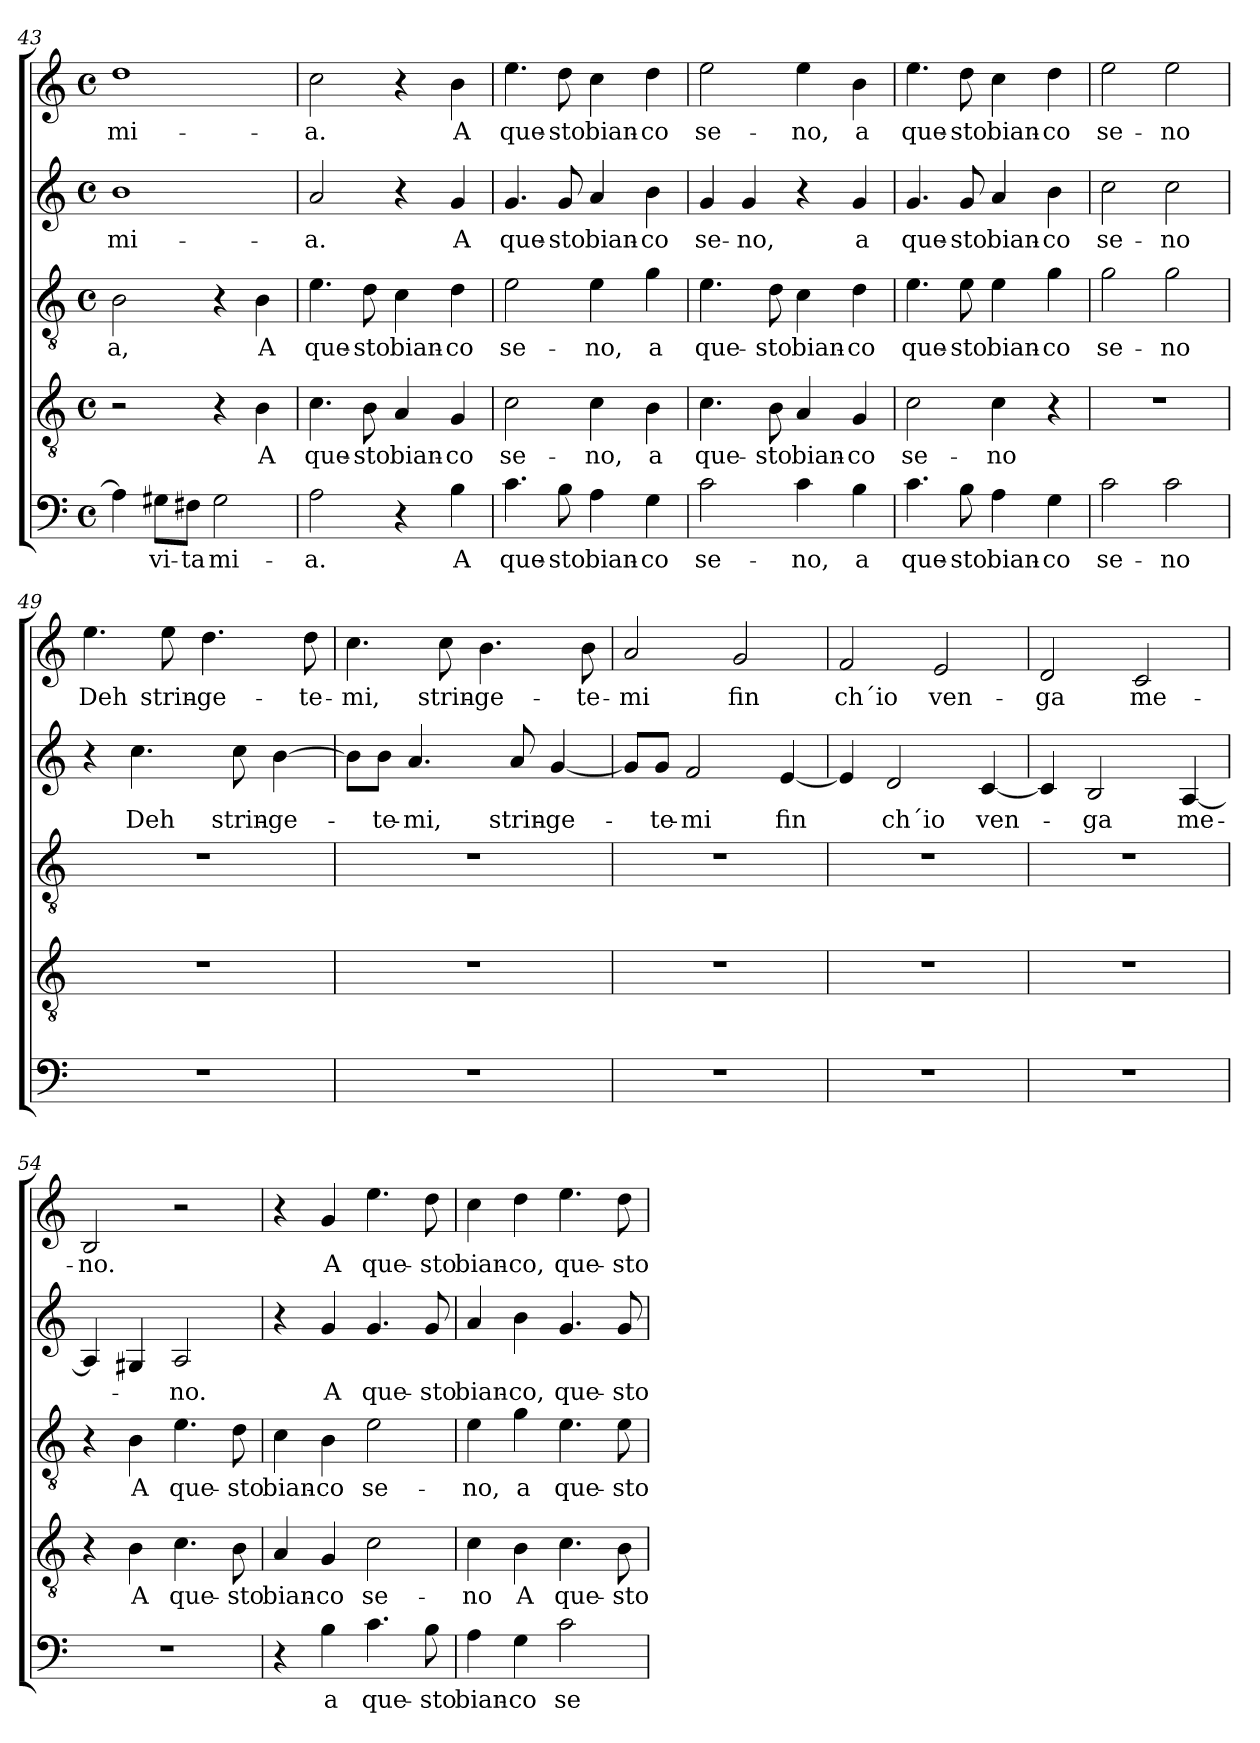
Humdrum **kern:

**kern	**text	**kern	**text	**kern	**text	**kern	**text	**kern	**text
*part5	*part5	*part4	*part4	*part3	*part3	*part2	*part2	*part1	*part1
*staff5	*staff5	*staff4	*staff4	*staff3	*staff3	*staff2	*staff2	*staff1	*staff1
*clefF4	*	*clefGv2	*	*clefGv2	*	*clefG2	*	*clefG2	*
*k[]	*	*k[]	*	*k[]	*	*k[]	*	*k[]	*
*C:	*	*C:	*	*C:	*	*C:	*	*C:	*
*M4/4	*	*M4/4	*	*M4/4	*	*M4/4	*	*M4/4	*
*met(c)	*	*met(c)	*	*met(c)	*	*met(c)	*	*met(c)	*
=43	=43	=43	=43	=43	=43	=43	=43	=43	=43
4A\]	.	2r	.	2B\	-a,	1b	mi-	1dd	mi-
8G#X\L	vi-	.	.	.	.	.	.	.	.
8F#X\J	-ta	.	.	.	.	.	.	.	.
2G#\	mi-	4r	.	4r	.	.	.	.	.
.	.	4B\	A	4B\	A	.	.	.	.
=44	=44	=44	=44	=44	=44	=44	=44	=44	=44
2A\	-a.	4.c\	que-	4.e\	que-	2a/	-a.	2cc\	-a.
.	.	8B\	-sto	8d\	-sto	.	.	.	.
4r	.	4A/	bian-	4c\	bian-	4r	.	4r	.
4B\	A	4G/	-co	4d\	-co	4g/	A	4b\	A
!!LO:PB:g=z
=45	=45	=45	=45	=45	=45	=45	=45	=45	=45
4.c\	que-	2c\	se-	2e\	se-	4.g/	que-	4.ee\	que-
8B\	-sto	.	.	.	.	8g/	-sto	8dd\	-sto
4A\	bian-	4c\	-no,	4e\	-no,	4a/	bian-	4cc\	bian-
4G\	-co	4B\	a	4g\	a	4b\	-co	4dd\	-co
=46	=46	=46	=46	=46	=46	=46	=46	=46	=46
2c\	se-	4.c\	que-	4.e\	que-	4g/	se-	2ee\	se-
.	.	.	.	.	.	4g/	-no,	.	.
.	.	8B\	-sto	8d\	-sto	.	.	.	.
4c\	-no,	4A/	bian-	4c\	bian-	4r	.	4ee\	-no,
4B\	a	4G/	-co	4d\	-co	4g/	a	4b\	a
=47	=47	=47	=47	=47	=47	=47	=47	=47	=47
4.c\	que-	2c\	se-	4.e\	que-	4.g/	que-	4.ee\	que-
8B\	-sto	.	.	8e\	-sto	8g/	-sto	8dd\	-sto
4A\	bian-	4c\	-no	4e\	bian-	4a/	bian-	4cc\	bian-
4G\	-co	4r	.	4g\	-co	4b\	-co	4dd\	-co
=48	=48	=48	=48	=48	=48	=48	=48	=48	=48
2c\	se-	1r	.	2g\	se-	2cc\	se-	2ee\	se-
2c\	-no	.	.	2g\	-no	2cc\	-no	2ee\	-no
=49	=49	=49	=49	=49	=49	=49	=49	=49	=49
1r	.	1r	.	1r	.	4r	.	4.ee\	Deh
.	.	.	.	.	.	4.cc\	Deh	.	.
.	.	.	.	.	.	.	.	8ee\	strin-
.	.	.	.	.	.	.	.	4.dd\	-ge-
.	.	.	.	.	.	8cc\	strin-	.	.
.	.	.	.	.	.	[4b\	-ge-	.	.
.	.	.	.	.	.	.	.	8dd\	-te-
=50	=50	=50	=50	=50	=50	=50	=50	=50	=50
1r	.	1r	.	1r	.	8b\L]	.	4.cc\	-mi,
.	.	.	.	.	.	8b\J	-te-	.	.
.	.	.	.	.	.	4.a/	-mi,	.	.
.	.	.	.	.	.	.	.	8cc\	strin-
.	.	.	.	.	.	.	.	4.b\	-ge-
.	.	.	.	.	.	8a/	strin-	.	.
.	.	.	.	.	.	[4g/	-ge-	.	.
.	.	.	.	.	.	.	.	8b\	-te-
!!LO:LB:g=z
=51	=51	=51	=51	=51	=51	=51	=51	=51	=51
1r	.	1r	.	1r	.	8g/L]	.	2a/	-mi
.	.	.	.	.	.	8g/J	-te-	.	.
.	.	.	.	.	.	2f/	-mi	.	.
.	.	.	.	.	.	.	.	2g/	fin
.	.	.	.	.	.	[4e/	fin	.	.
=52	=52	=52	=52	=52	=52	=52	=52	=52	=52
1r	.	1r	.	1r	.	4e/]	.	2f/	ch´io
.	.	.	.	.	.	2d/	ch´io	.	.
.	.	.	.	.	.	.	.	2e/	ven-
.	.	.	.	.	.	[4c/	ven-	.	.
=53	=53	=53	=53	=53	=53	=53	=53	=53	=53
1r	.	1r	.	1r	.	4c/]	.	2d/	-ga
.	.	.	.	.	.	2B/	-ga	.	.
.	.	.	.	.	.	.	.	2c/	me-
.	.	.	.	.	.	[4A/	me-	.	.
=54	=54	=54	=54	=54	=54	=54	=54	=54	=54
1r	.	4r	.	4r	.	4A/]	.	2B/	-no.
.	.	4B\	A	4B\	A	4G#X/	.	.	.
.	.	4.c\	que-	4.e\	que-	2A/	-no.	2r	.
.	.	8B\	-sto	8d\	-sto	.	.	.	.
=55	=55	=55	=55	=55	=55	=55	=55	=55	=55
4r	.	4A/	bian-	4c\	bian-	4r	.	4r	.
4B\	a	4G/	-co	4B\	-co	4g/	A	4g/	A
4.c\	que-	2c\	se-	2e\	se-	4.g/	que-	4.ee\	que-
8B\	-sto	.	.	.	.	8g/	-sto	8dd\	-sto
=56	=56	=56	=56	=56	=56	=56	=56	=56	=56
4A\	bian-	4c\	-no	4e\	-no,	4a/	bian-	4cc\	bian-
4G\	-co	4B\	A	4g\	a	4b\	-co,	4dd\	-co,
2c\	se-	4.c\	que-	4.e\	que-	4.g/	que-	4.ee\	que-
.	.	8B\	-sto	8e\	-sto	8g/	-sto	8dd\	-sto
=	=	=	=	=	=	=	=	=	=
*-	*-	*-	*-	*-	*-	*-	*-	*-	*-
